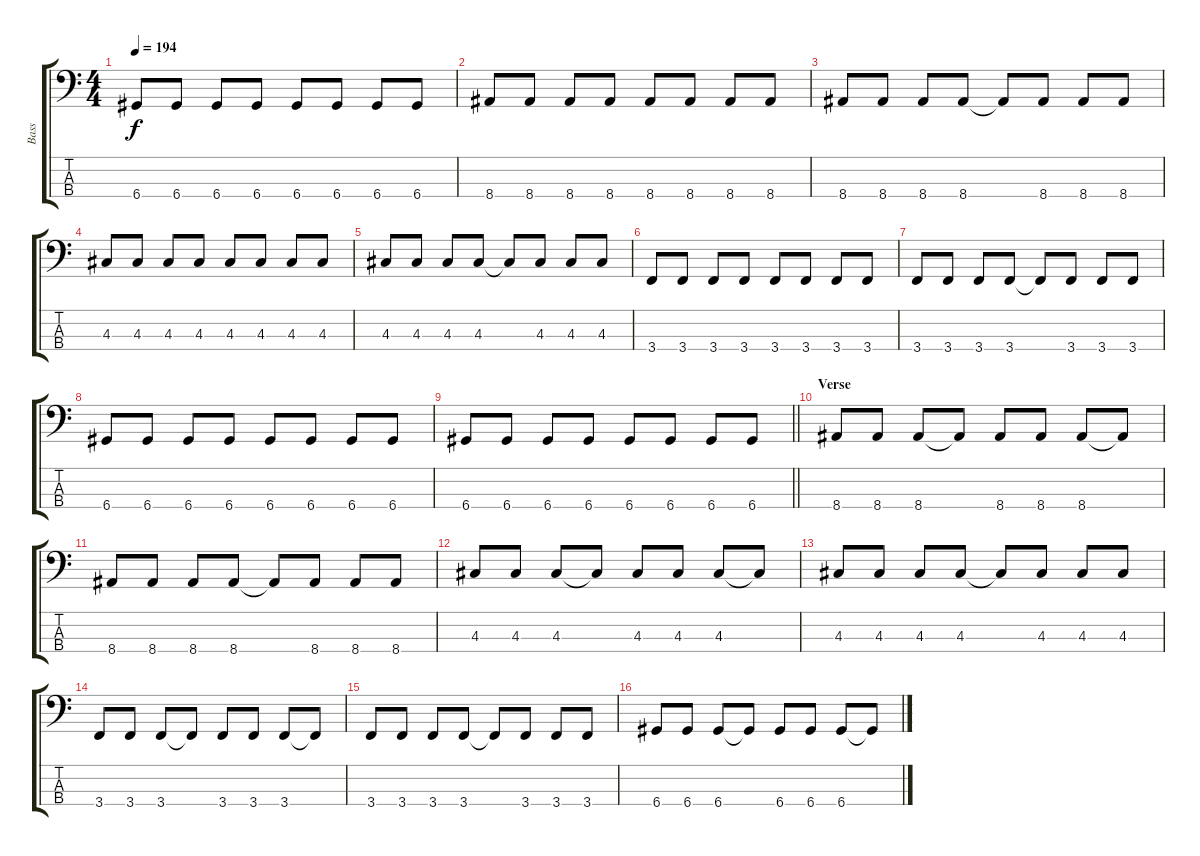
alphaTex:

\track ("Bass" "Bass") {instrument electricbassfinger}
\staff {score tabs}
\tuning (G2 D2 A1 D1) {hide}
\ts (4 4)
\tempo 194
\clef f4
\ks c
6.4.8{dy f} 6.4.8 6.4.8 6.4.8 6.4.8 6.4.8 6.4.8 6.4.8 |
8.4.8 8.4.8 8.4.8 8.4.8 8.4.8 8.4.8 8.4.8 8.4.8 |
8.4.8 8.4.8 8.4.8 8.4.8 8.4{t}.8 8.4.8 8.4.8 8.4.8 |
4.3.8 4.3.8 4.3.8 4.3.8 4.3.8 4.3.8 4.3.8 4.3.8 |
4.3.8 4.3.8 4.3.8 4.3.8 4.3{t}.8 4.3.8 4.3.8 4.3.8 |
3.4.8 3.4.8 3.4.8 3.4.8 3.4.8 3.4.8 3.4.8 3.4.8 |
3.4.8 3.4.8 3.4.8 3.4.8 3.4{t}.8 3.4.8 3.4.8 3.4.8 |
6.4.8 6.4.8 6.4.8 6.4.8 6.4.8 6.4.8 6.4.8 6.4.8 |
\barLineRight lightlight
6.4.8 6.4.8 6.4.8 6.4.8 6.4.8 6.4.8 6.4.8 6.4.8 |
\section ("" "Verse")
8.4.8 8.4.8 8.4.8 8.4{t}.8 8.4.8 8.4.8 8.4.8 8.4{t}.8 |
8.4.8 8.4.8 8.4.8 8.4.8 8.4{t}.8 8.4.8 8.4.8 8.4.8 |
4.3.8 4.3.8 4.3.8 4.3{t}.8 4.3.8 4.3.8 4.3.8 4.3{t}.8 |
4.3.8 4.3.8 4.3.8 4.3.8 4.3{t}.8 4.3.8 4.3.8 4.3.8 |
3.4.8 3.4.8 3.4.8 3.4{t}.8 3.4.8 3.4.8 3.4.8 3.4{t}.8 |
3.4.8 3.4.8 3.4.8 3.4.8 3.4{t}.8 3.4.8 3.4.8 3.4.8 |
6.4.8 6.4.8 6.4.8 6.4{t}.8 6.4.8 6.4.8 6.4.8 6.4{t}.8
